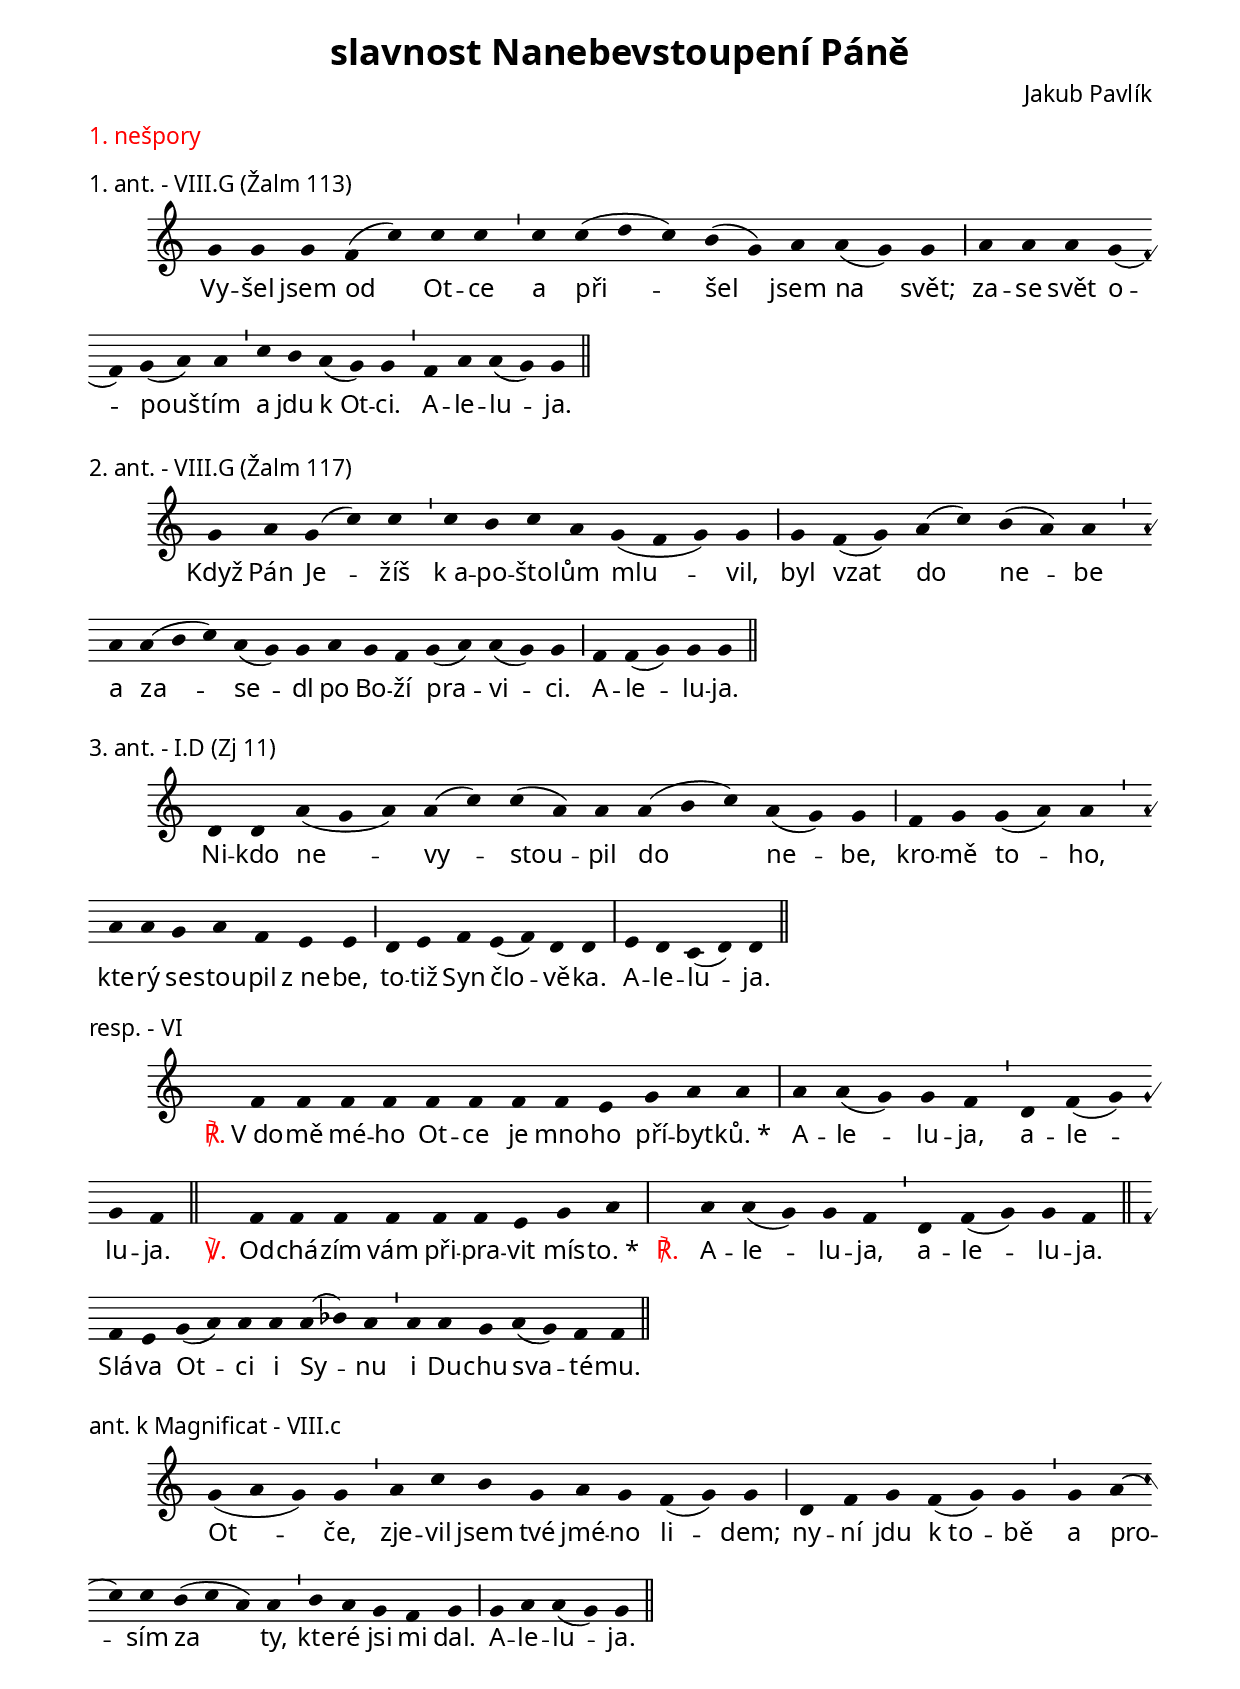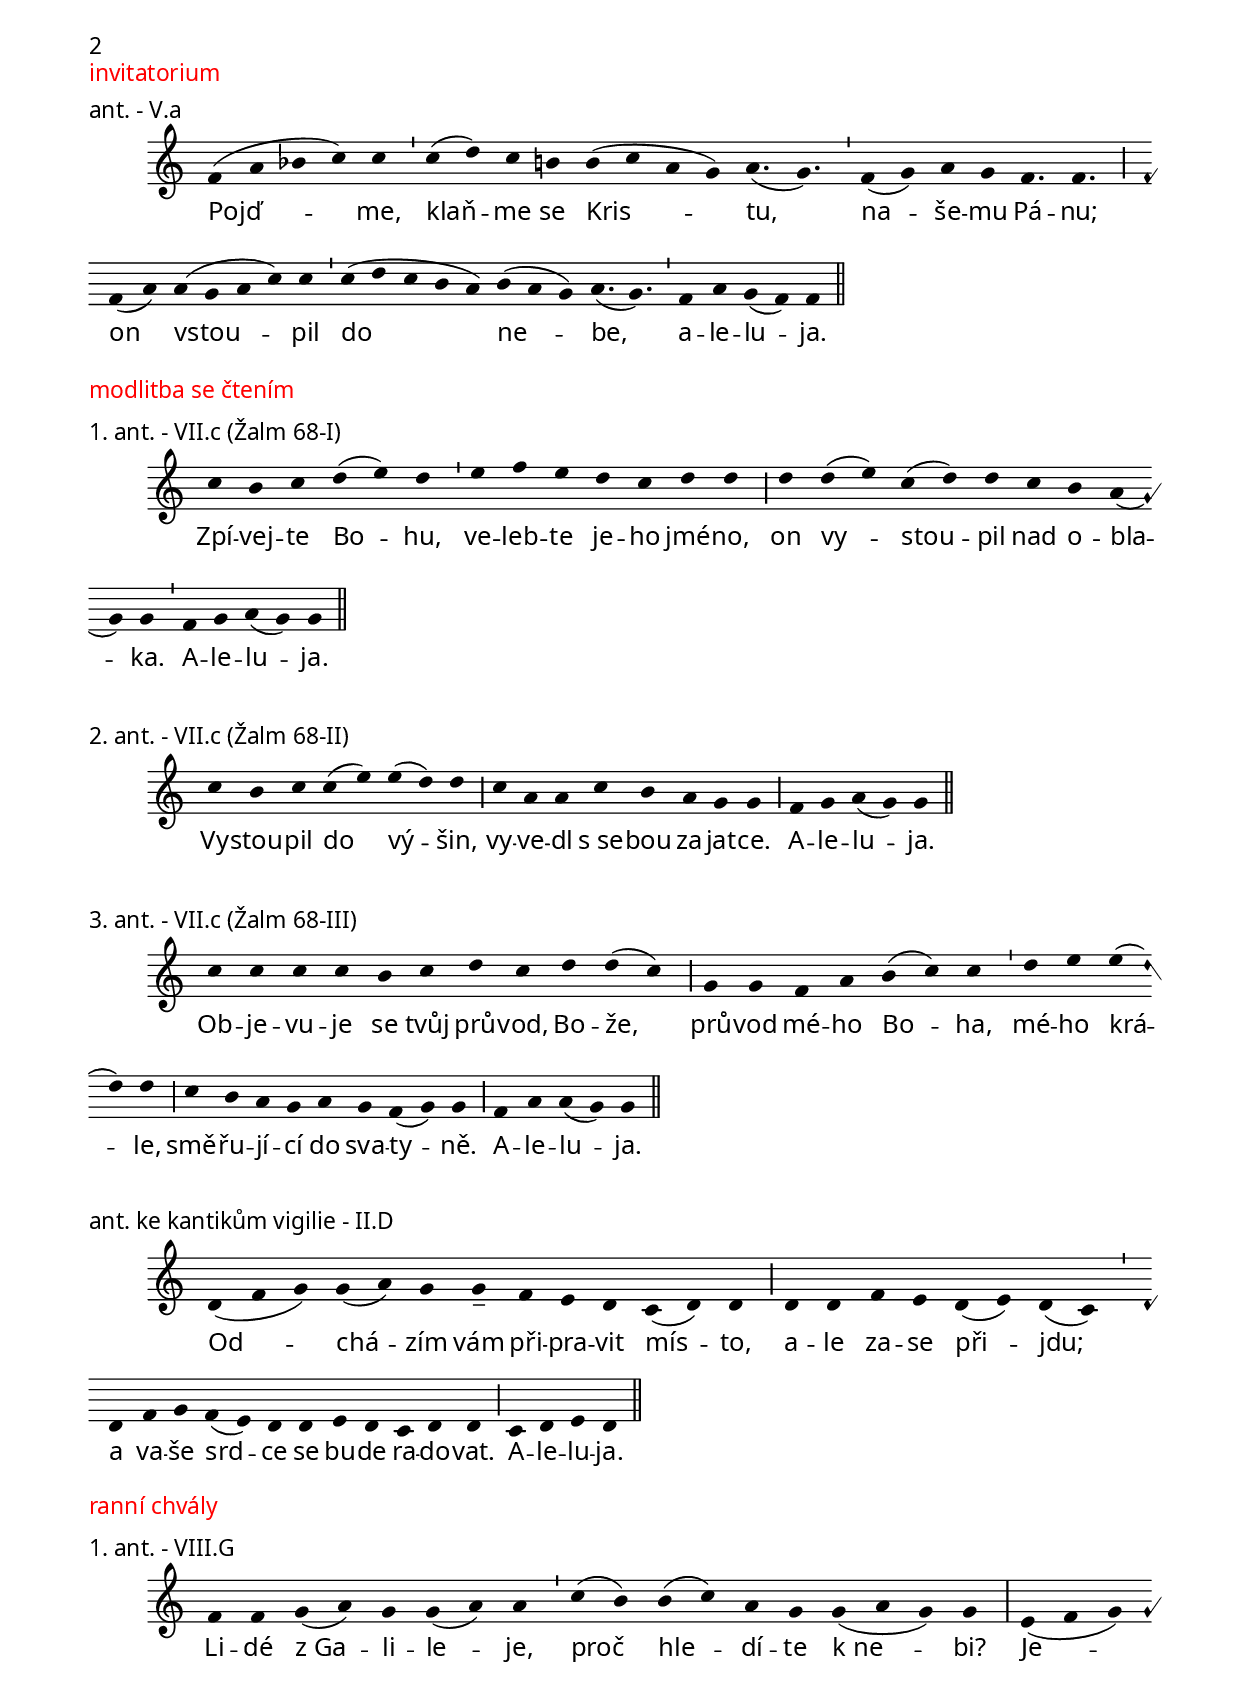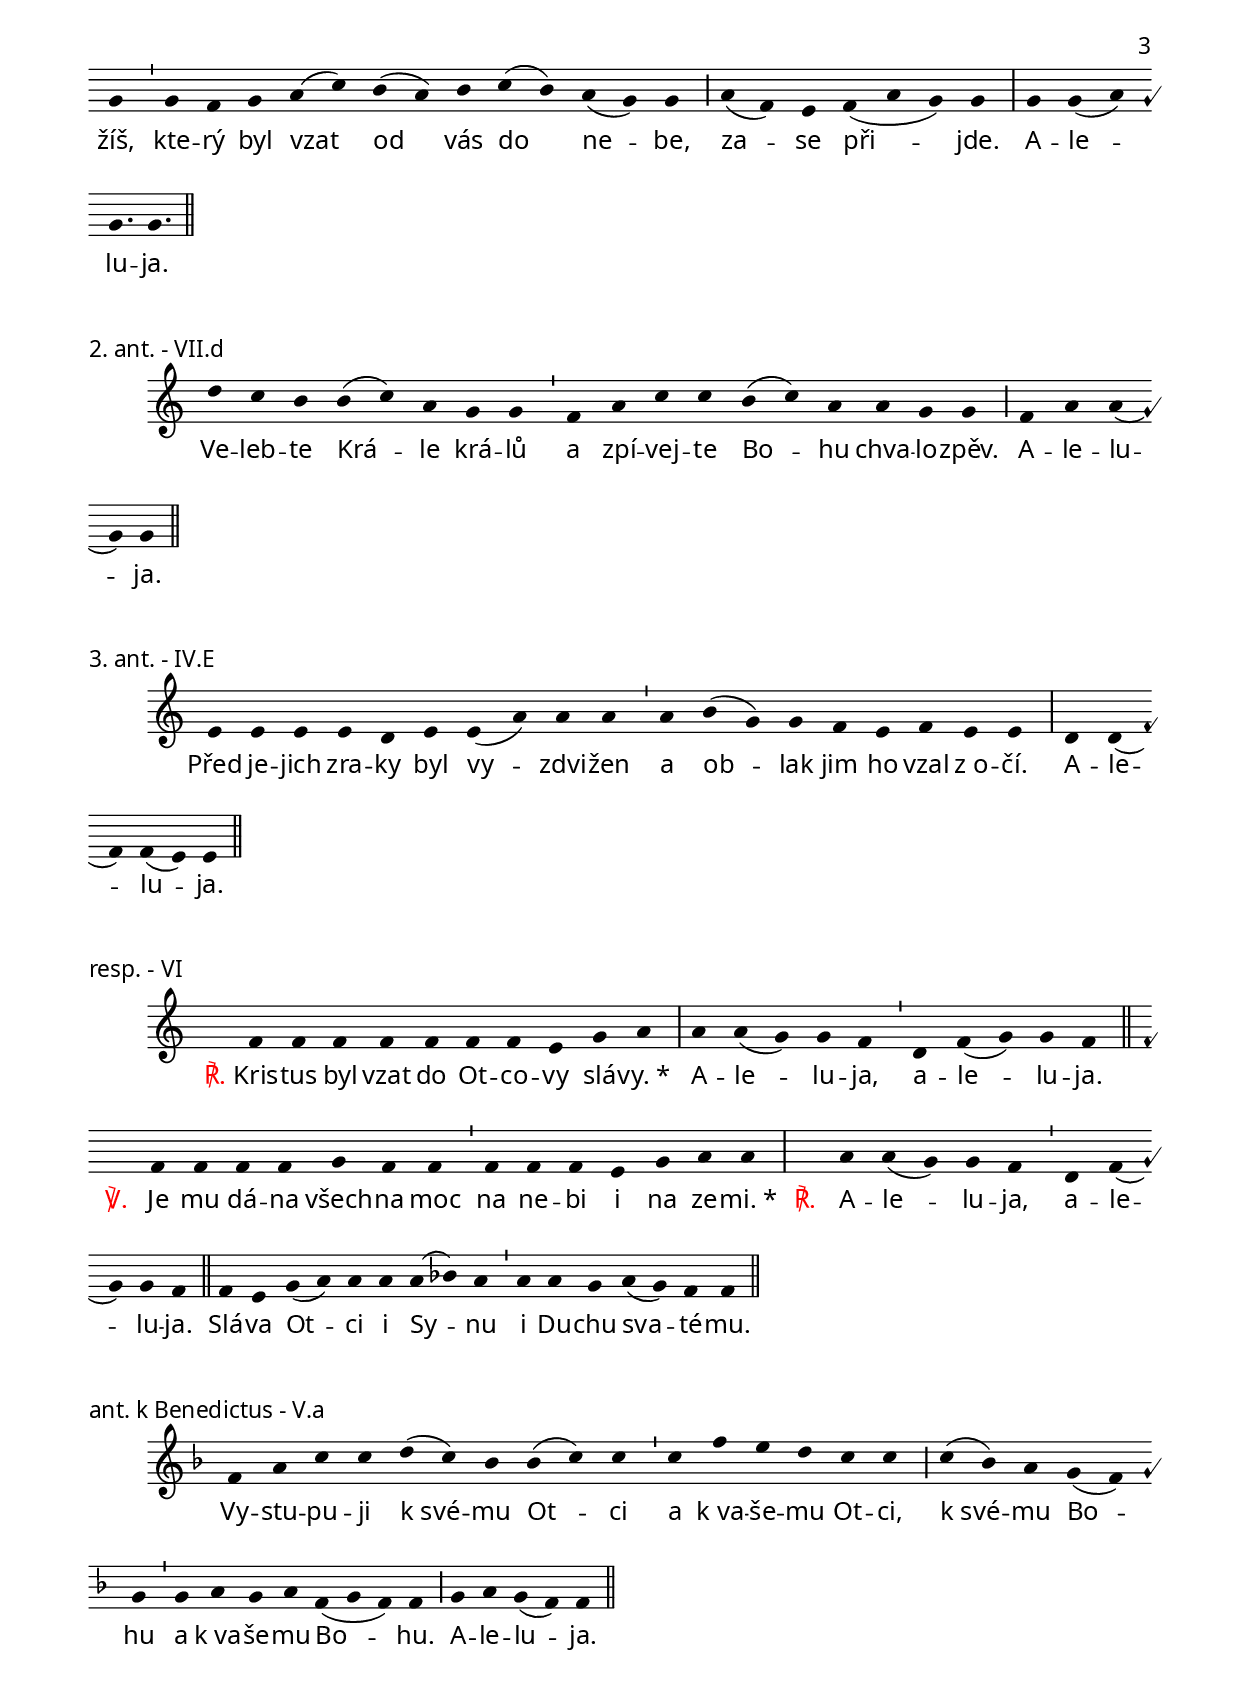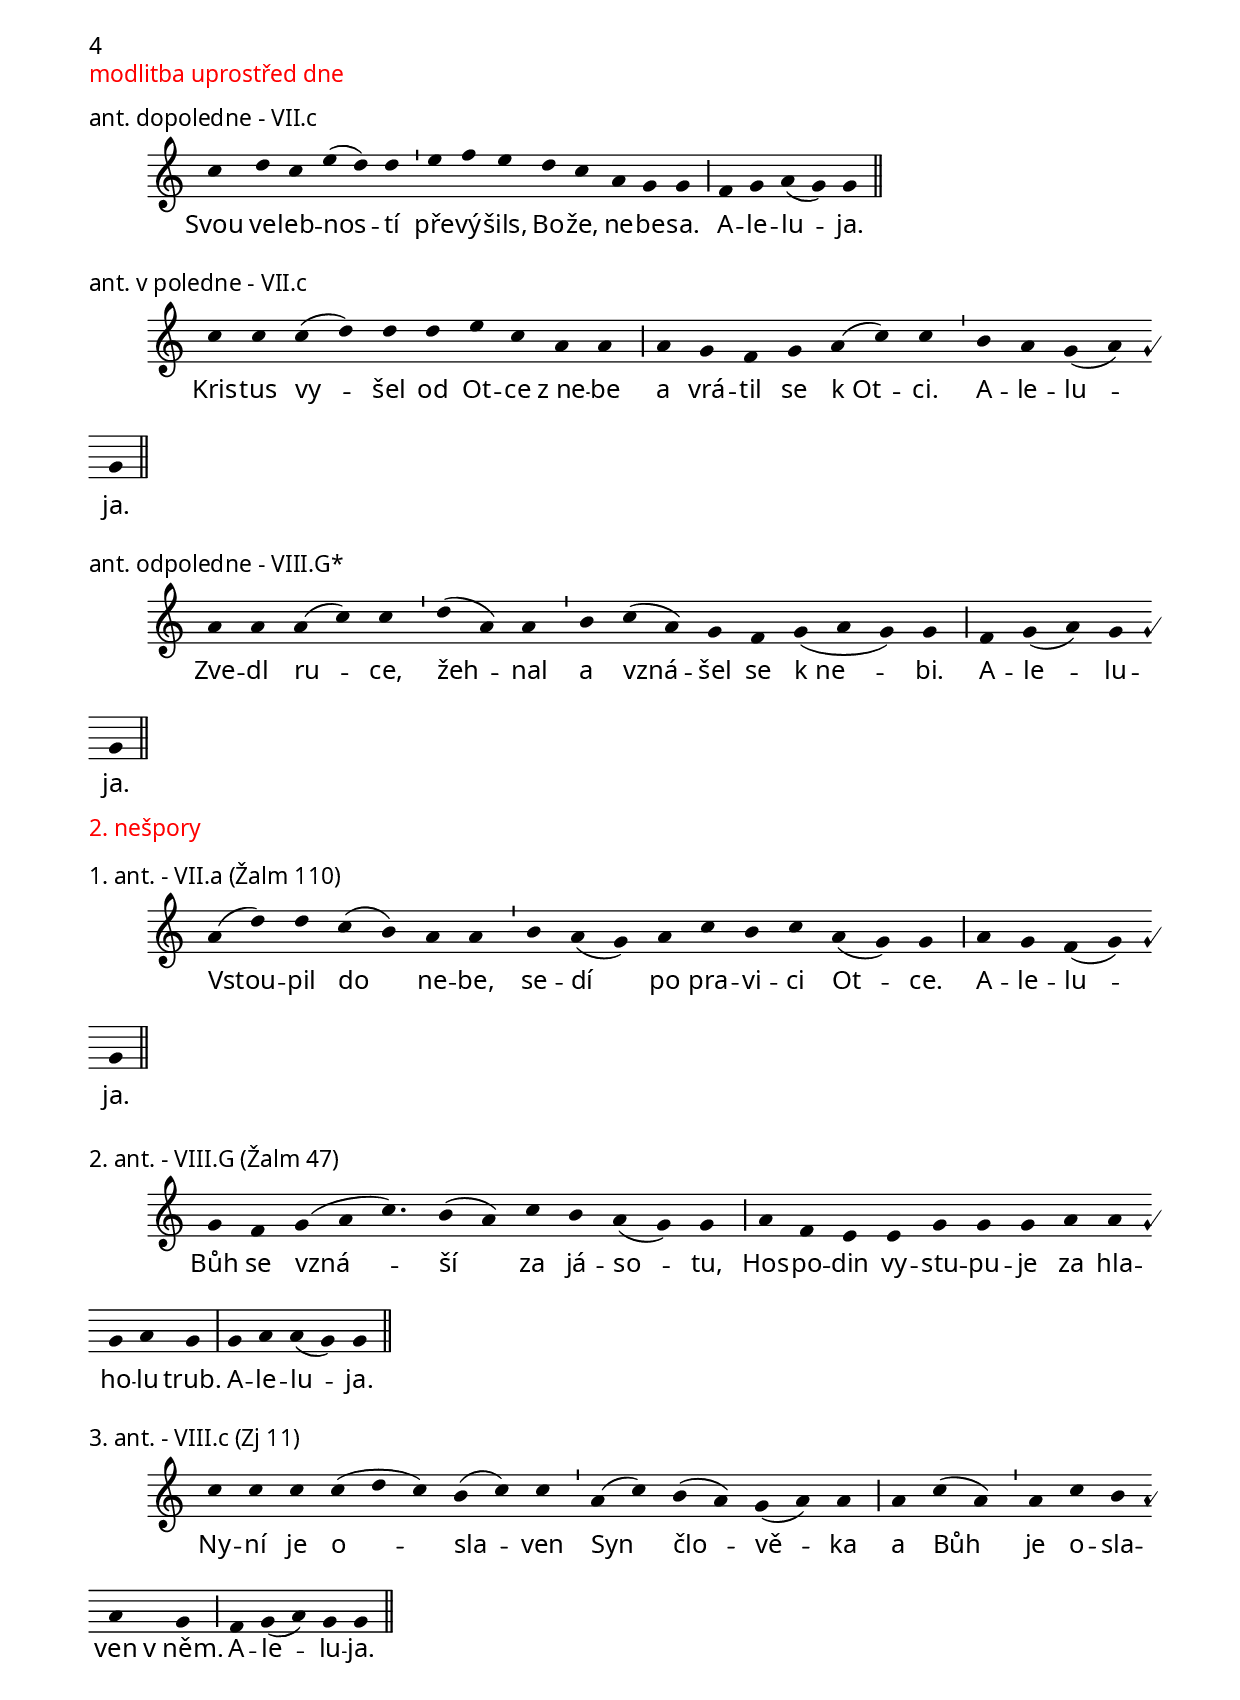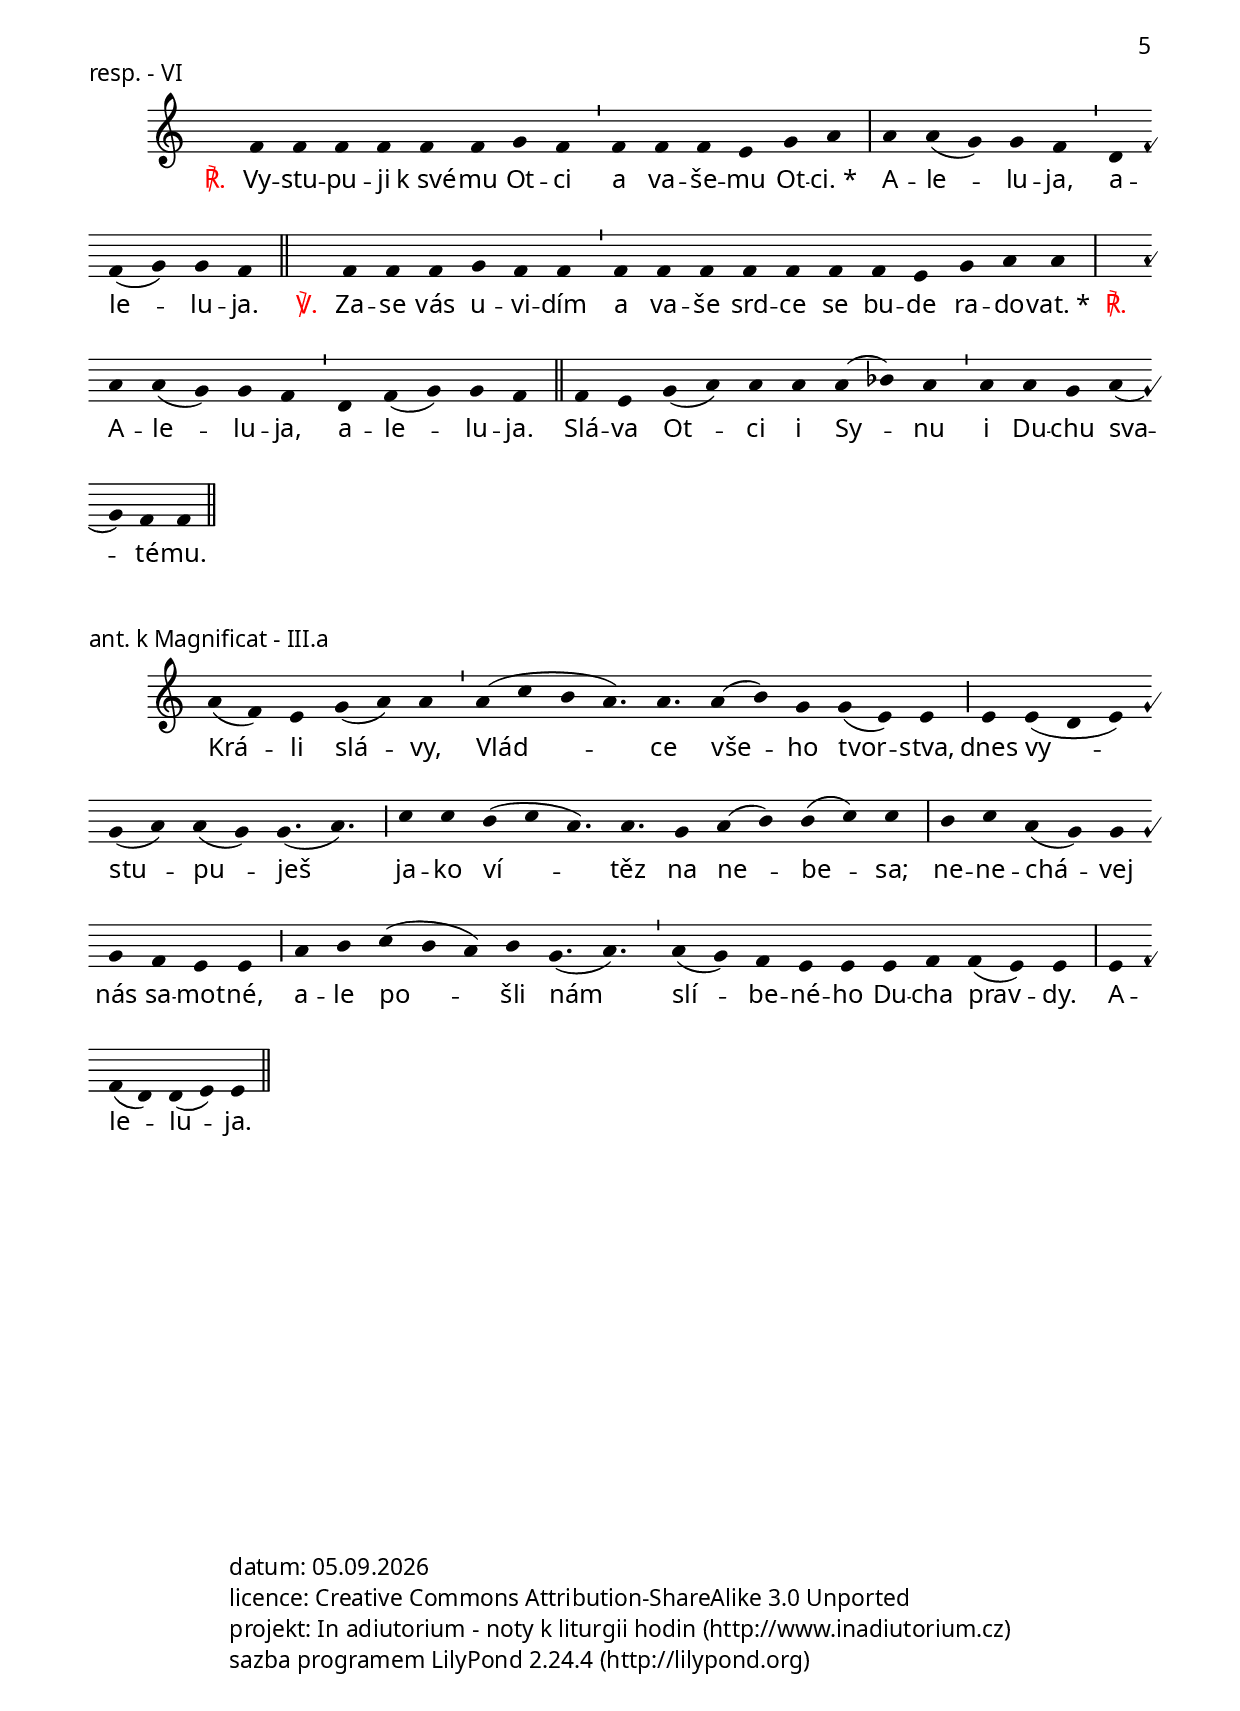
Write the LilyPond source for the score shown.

\version "2.14.2"

\header {
  title = "slavnost Nanebevstoupení Páně"
  composer = "Jakub Pavlík"
}

\include "spolecne.ly"
\include "dilyresponsorii.ly"

\markup {\nadpisHodinka {"1. nešpory"}}

\score {
  \relative c'' {
    \choralniRezim
    g4 g g f( c') c c \barMin
    c c( d c) b( g) a a( g) g \barMaior
    a a a g( f) g( a) a \barMin
    c b a( g) g \barMin
    f a a( g) g \barFinalis
  }
  \addlyrics {
    Vy -- šel jsem od Ot -- ce
    a při -- šel jsem na svět;
    za -- se svět o -- pouš -- tím a jdu k_Ot -- ci.
    A -- le -- lu -- ja.
  }
  \header {
    quid = "1. ant."
    modus = "VIII"
    differentia = "G"
    psalmus = "Žalm 113"
    id = "1ne-a1"
    piece = \markup {\sestavTitulek}
  }
}

\score {
  \relative c'' {
    \choralniRezim
    g4 a g( c) c \barMin
    c b c a g( f g) g \barMaior
    g f( g) a( c) b( a) a \barMin
    a a( b c) a( g) g a g f g( a) a( g) g \barMaior
    f f( g) g g \barFinalis
  }
  \addlyrics {
    Když Pán Je -- žíš
    k_a -- po -- što -- lům mlu -- vil,
    byl vzat do ne -- be
    a za -- se -- dl po Bo -- ží pra -- vi -- ci.
    A -- le -- lu -- ja.
  }
  \header {
    quid = "2. ant."
    modus = "VIII"
    differentia = "G"
    psalmus = "Žalm 117"
    id = "1ne-a2"
    piece = \markup {\sestavTitulek}
  }
}

\score {
  \relative c' {
    \choralniRezim
    d4 d a'( g a) a( c) c( a) a a( b c) a( g) g \barMaior
    f g g( a) a \barMin a a g a f e e \barMaior
    d e f e( f) d d \barMax
    e d c( d) d \barFinalis
  }
  \addlyrics {
    Ni -- kdo ne -- vy -- stou -- pil do ne -- be,
    kro -- mě to -- ho, kte -- rý se -- stou -- pil z_ne -- be,
    to -- tiž Syn člo -- vě -- ka.
    A -- le -- lu -- ja.
  }
  \header {
    quid = "3. ant."
    modus = "I"
    differentia = "D"
    psalmus = "Zj 11"
    id = "1ne-a3"
    piece = \markup {\sestavTitulek}
  }
}

\score {
  \relative c' {
    \choralniRezim

    % R
    \neviditelna f
    f4 f f f f f f f e g a a \barMax
    \respVIalelujaResponsum \barFinalis
    % V
    \neviditelna f
    f f f f f f e g a \barMax
    % R
    \neviditelna a
    \respVIalelujaResponsum \barFinalis
    % Slava
    \respVIalelujaDoxologie \barFinalis
  }
  \addlyrics {
    \Response V_do -- mě mé -- ho Ot -- ce je mno -- ho pří -- byt -- ků._*
    \textRespAleluja
    \Verse Od -- chá -- zím vám při -- pra -- vit mís -- to._*
    \Response \textRespAleluja
    \textRespDoxologie
  }
  \header {
    quid = "resp."
    modus = "VI"
    id = "1ne-resp"
    piece = \markup {\sestavTitulekResp}
  }
}

\score {
  \relative c'' {
    \choralniRezim
    g4( a g) g \barMin
    a c b g a g f( g) g \barMaior
    d f g f( g) g \barMin
    g a( c) c b( c a) a \barMin
    b a g f g \barMaior
    g a a( g) g \barFinalis
  }
  \addlyrics {
    Ot -- če,
    zje -- vil jsem tvé jmé -- no li -- dem;
    ny -- ní jdu k_to -- bě
    a pro -- sím za ty,
    kte -- ré jsi mi dal.
    A -- le -- lu -- ja.
  }
  \header {
    quid = "ant. k Magnificat"
    modus = "VIII"
    differentia = "c"
    psalmus = ""
    id = "1ne-amag"
    piece = \markup {\sestavTitulekBezZalmu}
  }
}

\pageBreak % ZLOM

\markup {\nadpisHodinka {"invitatorium"}}

\score {
  \relative c' {
    \choralniRezim
    f4( a bes c) c \barMin
    c( d) c b! b( c a g) a4.( g) \barMin f4( g) a g f4. f \barMaior
    f4( a) a( g a c) c \barMin c( d c b a) b( a g) a4.( g) \barMin
    f4 a g( f) f \barFinalis
  }
  \addlyrics {
    Pojď -- me,
    klaň -- me se Kris -- tu, na -- še -- mu Pá -- nu;
    on vstou -- pil do ne -- be,
    a -- le -- lu -- ja.
  }
  \header {
    quid = "ant."
    modus = "V"
    differentia = "a"
    psalmus = ""
    placet = "lépe; melisma na _do__ nebe_ je škaredé"
    id = "invit"
    piece = \markup {\sestavTitulekBezZalmu}
  }
}

\markup {\nadpisHodinka {"modlitba se čtením"}}

\score {
  \relative c'' {
    \choralniRezim
    c4 b c d( e) d \barMin
    e f e d c d d \barMaior
    d d( e) c( d) d c b a( g) g \barMin
    f g a( g) g \barFinalis
  }
  \addlyrics {
    Zpí -- vej -- te Bo -- hu,
    ve -- leb -- te je -- ho jmé -- no,
    on vy -- stou -- pil nad o -- bla -- ka.
    A -- le -- lu -- ja.
  }
  \header {
    quid = "1. ant."
    modus = "VII"
    differentia = "c"
    psalmus = "Žalm 68-I"
    id = "mc-a1"
    piece = \markup {\sestavTitulek}
  }
}

\score {
  \relative c'' {
    \choralniRezim
    c4 b c c( e) e( d) d \barMaior
    c a a c b a g g \barMaior
    f g a( g) g \barFinalis
  }
  \addlyrics {
    Vy -- stou -- pil do vý -- šin,
    vy -- ve -- dl s_se -- bou za -- jat -- ce.
    A -- le -- lu -- ja.
  }
  \header {
    quid = "2. ant."
    modus = "VII"
    differentia = "c"
    psalmus = "Žalm 68-II"
    id = "mc-a2"
    piece = \markup {\sestavTitulek}
  }
}

\score {
  \relative c'' {
    \choralniRezim
    c4 c c c b c d c d d( c) \barMaior
    g g f a b( c) c \barMin d e e( d) d \barMaior
    c b a g a g f( g) g \barMaior
    f a a( g) g \barFinalis
  }
  \addlyrics {
    Ob -- je -- vu -- je se tvůj prů -- vod, Bo -- že,
    prů -- vod mé -- ho Bo -- ha, mé -- ho krá -- le,
    smě -- řu -- jí -- cí do sva -- ty -- ně.
    A -- le -- lu -- ja.
  }
  \header {
    quid = "3. ant."
    modus = "VII"
    differentia = "c"
    psalmus = "Žalm 68-III"
    id = "mc-a3"
    piece = \markup {\sestavTitulek}
  }
}

\score {
  \relative c' {
    \choralniRezim
    d4( f g) g( a) g g-- f e d c( d) d \barMaior
    d d f e d( e) d( c) \barMin
    d f g f( e) d d e d c d d \barMaior
    c d e d \barFinalis
  }
  \addlyrics {
    Od -- chá -- zím vám při -- pra -- vit mís -- to,
    a -- le za -- se při -- jdu;
    a va -- še srd -- ce se bu -- de ra -- do -- vat.
    A -- le -- lu -- ja.
  }
  \header {
    quid = "ant. ke kantikům vigilie"
    modus = "II"
    differentia = "D"
    psalmus = ""
    id = "mc-avig"
    piece = \markup {\sestavTitulekBezZalmu}
  }
}

\markup {\nadpisHodinka {"ranní chvály"}}

\score {
  \relative c' {
    \choralniRezim
    f4 f g( a) g g( a) a \barMin
    c( b) b( c) a g g( a g) g \barMax
    e( f g) g \barMin
    g f g a( c) b( a) b c( b) a( g) g \barMaior
    a( f) e f( a g) g \barMax
    g g( a) g4. g \barFinalis
  }
  \addlyrics {
    Li -- dé z_Ga -- li -- le -- je,
    proč hle -- dí -- te k_ne -- bi?
    Je -- žíš,
    kte -- rý byl vzat od vás do ne -- be,
    za -- se při -- jde.
    A -- le -- lu -- ja.
  }
  \header {
    quid = "1. ant."
    modus = "VIII"
    differentia = "G"
    psalmus = ""
    placet = "aleluja lépe, zbytku také věnovat trochu péče"
    id = "rch-a1"
    piece = \markup {\sestavTitulekBezZalmu}
  }
}

\score {
  \relative c'' {
    \choralniRezim
    d4 c b b( c) a g g \barMin
    f a c c b( c) a a g g \barMaior
    f a a( g) g \barFinalis
  }
  \addlyrics {
    Ve -- leb -- te Krá -- le krá -- lů
    a zpí -- vej -- te Bo -- hu chva -- lo -- zpěv.
    A -- le -- lu -- ja.
  }
  \header {
    quid = "2. ant."
    modus = "VII"
    differentia = "d"
    psalmus = ""
    id = "rch-a2"
    piece = \markup {\sestavTitulekBezZalmu}
  }
}

\score {
  \relative c' {
    \choralniRezim
    e4 e e e d e e( a) a a \barMin
    a b( g) g f e f e e \barMax
    d d( f) f( e) e \barFinalis
  }
  \addlyrics {
    Před je -- jich zra -- ky byl vy -- zdvi -- žen
    a ob -- lak jim ho vzal z_o -- čí.
    A -- le -- lu -- ja.
  }
  \header {
    quid = "3. ant."
    modus = "IV"
    differentia = "E"
    psalmus = ""
    id = "rch-a3"
    piece = \markup {\sestavTitulekBezZalmu}
  }
}

\score {
  \relative c' {
    \choralniRezim

    % R
    \neviditelna f
    f4 f f f f f f e g a \barMax
    \respVIalelujaResponsum \barFinalis
    % V
    \neviditelna f
    f f f f g f f \barMin f f f e g a a \barMax
    % R
    \neviditelna a
    \respVIalelujaResponsum \barFinalis
    % Slava
    \respVIalelujaDoxologie \barFinalis
  }
  \addlyrics {
    \Response Kris -- tus byl vzat do Ot -- co -- vy slá -- vy._* \textRespAleluja
    \Verse Je mu dá -- na všech -- na moc na ne -- bi i na ze -- mi._*
    \Response \textRespAleluja
    \textRespDoxologie
  }
  \header {
    quid = "resp."
    modus = "VI"
    id = "rch-resp"
    piece = \markup {\sestavTitulekResp}
  }
}


\score {
  \relative c' {
    \key f \major
    \choralniRezim
    f4 a c c d( c) bes bes( c) c \barMin
    c f e d c c \barMaior
    c( bes) a g( f) g \barMin
    g a g a f( g f) f \barMaior
    g a g( f) f \barFinalis
  }
  \addlyrics {
    Vy -- stu -- pu -- ji k_své -- mu Ot -- ci
    a k_va -- še -- mu Ot -- ci,
    k_své -- mu Bo -- hu
    a k_va -- še -- mu Bo -- hu.
    A -- le -- lu -- ja.
  }
  \header {
    quid = "ant. k Benedictus"
    modus = "V"
    differentia = "a"
    psalmus = ""
    id = "rch-aben"
    piece = \markup {\sestavTitulekBezZalmu}
  }
}

\pageBreak % ZLOM

\markup {\nadpisHodinka {"modlitba uprostřed dne"}}

\score {
  \relative c'' {
    \choralniRezim
    c4 d c e( d) d \barMin
    e f e d c a g g \barMaior
    f g a( g) g \barFinalis
  }
  \addlyrics {
    Svou ve -- leb -- nos -- tí
    pře -- vý -- šils, Bo -- že, ne -- be -- sa.
    A -- le -- lu -- ja.
  }
  \header {
    quid = "ant. dopoledne"
    modus = "VII"
    differentia = "c"
    psalmus = ""
    id = "tercie"
    piece = \markup {\sestavTitulekBezZalmu}
  }
}

\score {
  \relative c'' {
    \choralniRezim
    c4 c c( d) d d e c a a \barMaior
    a g f g a( c) c \barMin
    b a g( a) g \barFinalis
  }
  \addlyrics {
    Kris -- tus vy -- šel od Ot -- ce z_ne -- be
    a vrá -- til se k_Ot -- ci.
    A -- le -- lu -- ja.
  }
  \header {
    quid = "ant. v poledne"
    modus = "VII"
    differentia = "c"
    psalmus = ""
    id = "sexta"
    piece = \markup {\sestavTitulekBezZalmu}
  }
}

\score {
  \relative c'' {
    \choralniRezim
    a4 a a( c) c \barMin
    d( a) a \barMin
    b c( a) g f g( a g) g \barMaior
    f g( a) g4 g \barFinalis
  }
  \addlyrics {
    Zve -- dl ru -- ce,
    žeh -- nal
    a vzná -- šel se k_ne -- bi.
    A -- le -- lu -- ja.
  }
  \header {
    quid = "ant. odpoledne"
    modus = "VIII"
    differentia = "G*"
    psalmus = ""
    id = "nona"
    piece = \markup {\sestavTitulekBezZalmu}
  }
}

\markup {\nadpisHodinka {"2. nešpory"}}

\score {
  \relative c'' {
    \choralniRezim
    a( d) d c( b) a a \barMin
    b a( g) a c b c a( g) g \barMaior
    a g f( g) g \barFinalis
  }
  \addlyrics {
    Vstou -- pil do ne -- be,
    se -- dí po pra -- vi -- ci Ot -- ce.
    A -- le -- lu -- ja.
  }
  \header {
    quid = "1. ant."
    modus = "VII"
    differentia = "a"
    psalmus = "Žalm 110"
    id = "2ne-a1"
    piece = \markup {\sestavTitulek}
  }
}

\score {
  \relative c'' {
    \choralniRezim
    g4 f g( a c4.) b4( a) c b a( g) g \barMaior
    a f e e g g g a a g a g \barMax
    g a a( g) g \barFinalis
  }
  \addlyrics {
    Bůh se vzná -- ší za já -- so -- tu,
    Hos -- po -- din vy -- stu -- pu -- je za hla -- ho -- lu trub.
    A -- le -- lu -- ja.
  }
  \header {
    quid = "2. ant."
    modus = "VIII"
    differentia = "G"
    psalmus = "Žalm 47"
    id = "2ne-a2"
    piece = \markup {\sestavTitulek}
  }
}

\score {
  \relative c'' {
    \choralniRezim
    c4 c c c( d c) b( c) c \barMin
    a( c) b( a) g( a) a \barMaior
    a c( a) \barMin
    a c b a g \barMaior
    f g( a) g g \barFinalis
  }
  \addlyrics {
    Ny -- ní je o -- sla -- ven
    Syn člo -- vě -- ka
    a Bůh
    je o -- sla -- ven v_něm.
    A -- le -- lu -- ja.
  }
  \header {
    quid = "3. ant."
    modus = "VIII"
    differentia = "c"
    psalmus = "Zj 11"
    id = "2ne-a3"
    piece = \markup {\sestavTitulek}
  }
}

\score {
  \relative c' {
    \choralniRezim

    % R
    \neviditelna f
    f4 f f f f f g f \barMin f f f e g a \barMax
    \respVIalelujaResponsum \barFinalis
    % V
    \neviditelna f
    f f f g f f \barMin f f f f f f f e g a a \barMax
    % R
    \neviditelna a
    \respVIalelujaResponsum \barFinalis
    % Slava
    \respVIalelujaDoxologie \barFinalis
  }
  \addlyrics {
    \Response Vy -- stu -- pu -- ji k_své -- mu Ot -- ci a va -- še -- mu Ot -- ci._* \textRespAleluja
    \Verse Za -- se vás u -- vi -- dím a va -- še srd -- ce se bu -- de ra -- do -- vat._*
    \Response \textRespAleluja
    \textRespDoxologie
  }
  \header {
    quid = "resp."
    modus = "VI"
    id = "2ne-resp"
    piece = \markup {\sestavTitulekResp}
  }
}

\score {
  \relative c'' {
    \choralniRezim
    a4( f) e g( a) a \barMin
    a( c b a4.) a a4( b) g g( e) e \barMaior
    e e( d e) g( a) a( g) g4.( a) \barMaior
    c4 c b( c a4.) a g4 a( b) b( c) c \barMax

    b c a( g) g g f e e \barMaior
    a b c( b a) b g4.( a) \barMin
    a4( g) f e e e f f( e) e \barMax
    e f( d) d( e) e \barFinalis
  }
  \addlyrics {
    Krá -- li slá -- vy,
    Vlád -- ce vše -- ho tvor -- stva,
    dnes vy -- stu -- pu -- ješ
    ja -- ko ví -- těz na ne -- be -- sa;

    ne -- ne -- chá -- vej nás sa -- mot -- né,
    a -- le po -- šli nám slí -- be -- né -- ho Du -- cha prav -- dy.
    A -- le -- lu -- ja.
  }
  \header {
    quid = "ant. k Magnificat"
    modus = "III"
    differentia = "a"
    psalmus = ""
    id = "2ne-amag"
    piece = \markup {\sestavTitulekBezZalmu}
  }
}